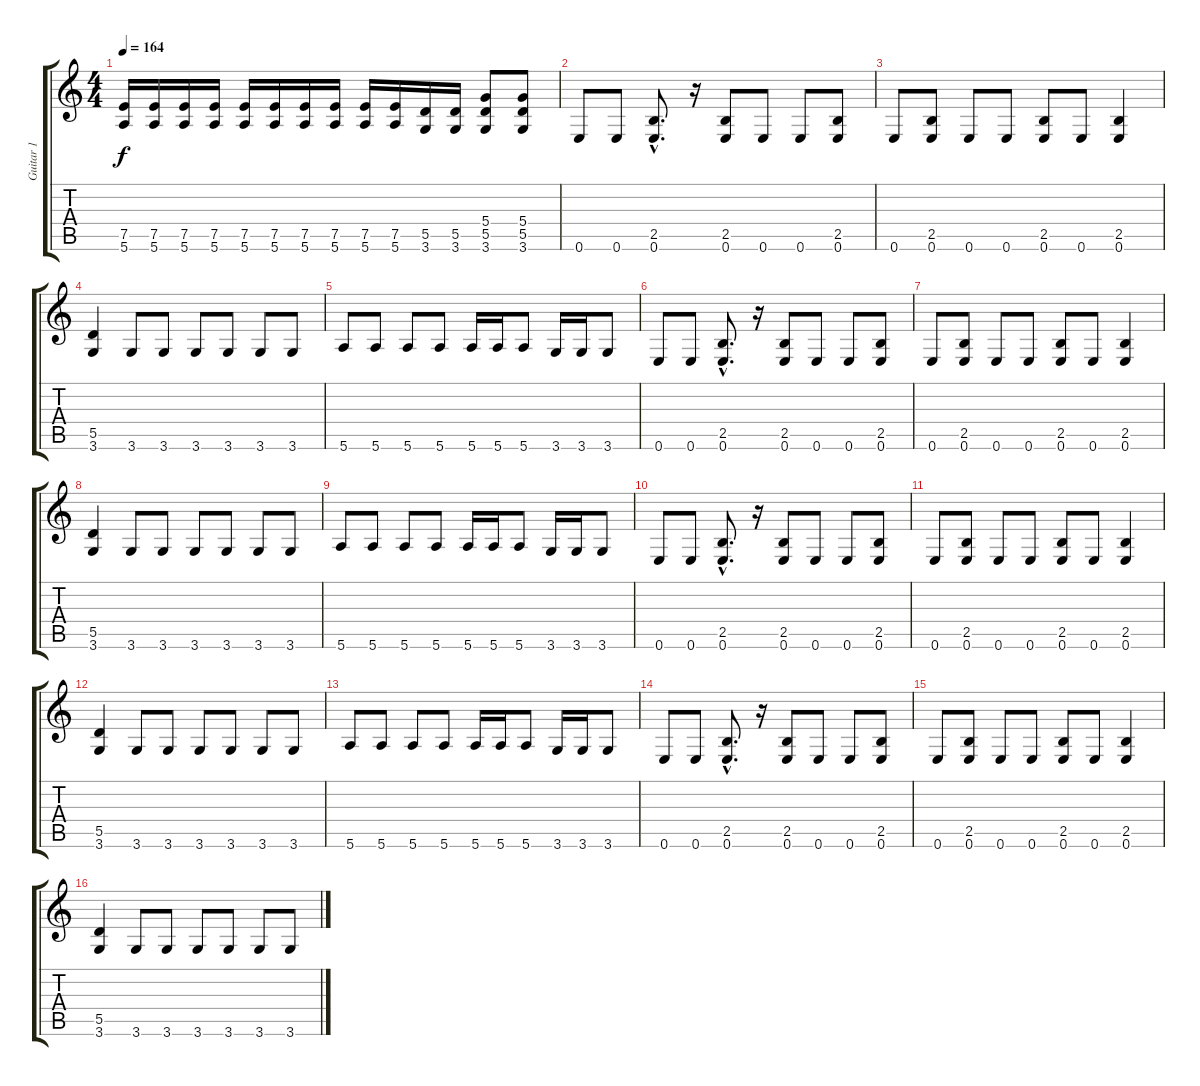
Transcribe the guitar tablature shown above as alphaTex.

\track ("Guitar 1" "Guitar 1") {instrument overdrivenguitar}
\staff {score tabs}
\tuning (E4 B3 G3 D3 A2 E2) {hide}
\ts (4 4)
\tempo 164
\clef g2
\ks c
(7.5 5.6).16{dy f} (7.5 5.6).16 (7.5 5.6).16 (7.5 5.6).16 (7.5 5.6).16 (7.5 5.6).16 (7.5 5.6).16 (7.5 5.6).16 (7.5 5.6).16 (7.5 5.6).16 (5.5 3.6).16 (5.5 3.6).16 (5.4 5.5 3.6).8 (5.4 5.5 3.6).8 |
0.6.8 0.6.8 (2.5{hac} 0.6{hac}).8{d} r.16 (2.5 0.6).8 0.6.8 0.6.8 (2.5 0.6).8 |
0.6.8 (2.5 0.6).8 0.6.8 0.6.8 (2.5 0.6).8 0.6.8 (2.5 0.6).4 |
(5.5 3.6).4 3.6.8 3.6.8 3.6.8 3.6.8 3.6.8 3.6.8 |
5.6.8 5.6.8 5.6.8 5.6.8 5.6.16 5.6.16 5.6.8 3.6.16 3.6.16 3.6.8 |
0.6.8 0.6.8 (2.5{hac} 0.6{hac}).8{d} r.16 (2.5 0.6).8 0.6.8 0.6.8 (2.5 0.6).8 |
0.6.8 (2.5 0.6).8 0.6.8 0.6.8 (2.5 0.6).8 0.6.8 (2.5 0.6).4 |
(5.5 3.6).4 3.6.8 3.6.8 3.6.8 3.6.8 3.6.8 3.6.8 |
5.6.8 5.6.8 5.6.8 5.6.8 5.6.16 5.6.16 5.6.8 3.6.16 3.6.16 3.6.8 |
0.6.8 0.6.8 (2.5{hac} 0.6{hac}).8{d} r.16 (2.5 0.6).8 0.6.8 0.6.8 (2.5 0.6).8 |
0.6.8 (2.5 0.6).8 0.6.8 0.6.8 (2.5 0.6).8 0.6.8 (2.5 0.6).4 |
(5.5 3.6).4 3.6.8 3.6.8 3.6.8 3.6.8 3.6.8 3.6.8 |
5.6.8 5.6.8 5.6.8 5.6.8 5.6.16 5.6.16 5.6.8 3.6.16 3.6.16 3.6.8 |
0.6.8 0.6.8 (2.5{hac} 0.6{hac}).8{d} r.16 (2.5 0.6).8 0.6.8 0.6.8 (2.5 0.6).8 |
0.6.8 (2.5 0.6).8 0.6.8 0.6.8 (2.5 0.6).8 0.6.8 (2.5 0.6).4 |
(5.5 3.6).4 3.6.8 3.6.8 3.6.8 3.6.8 3.6.8 3.6.8
